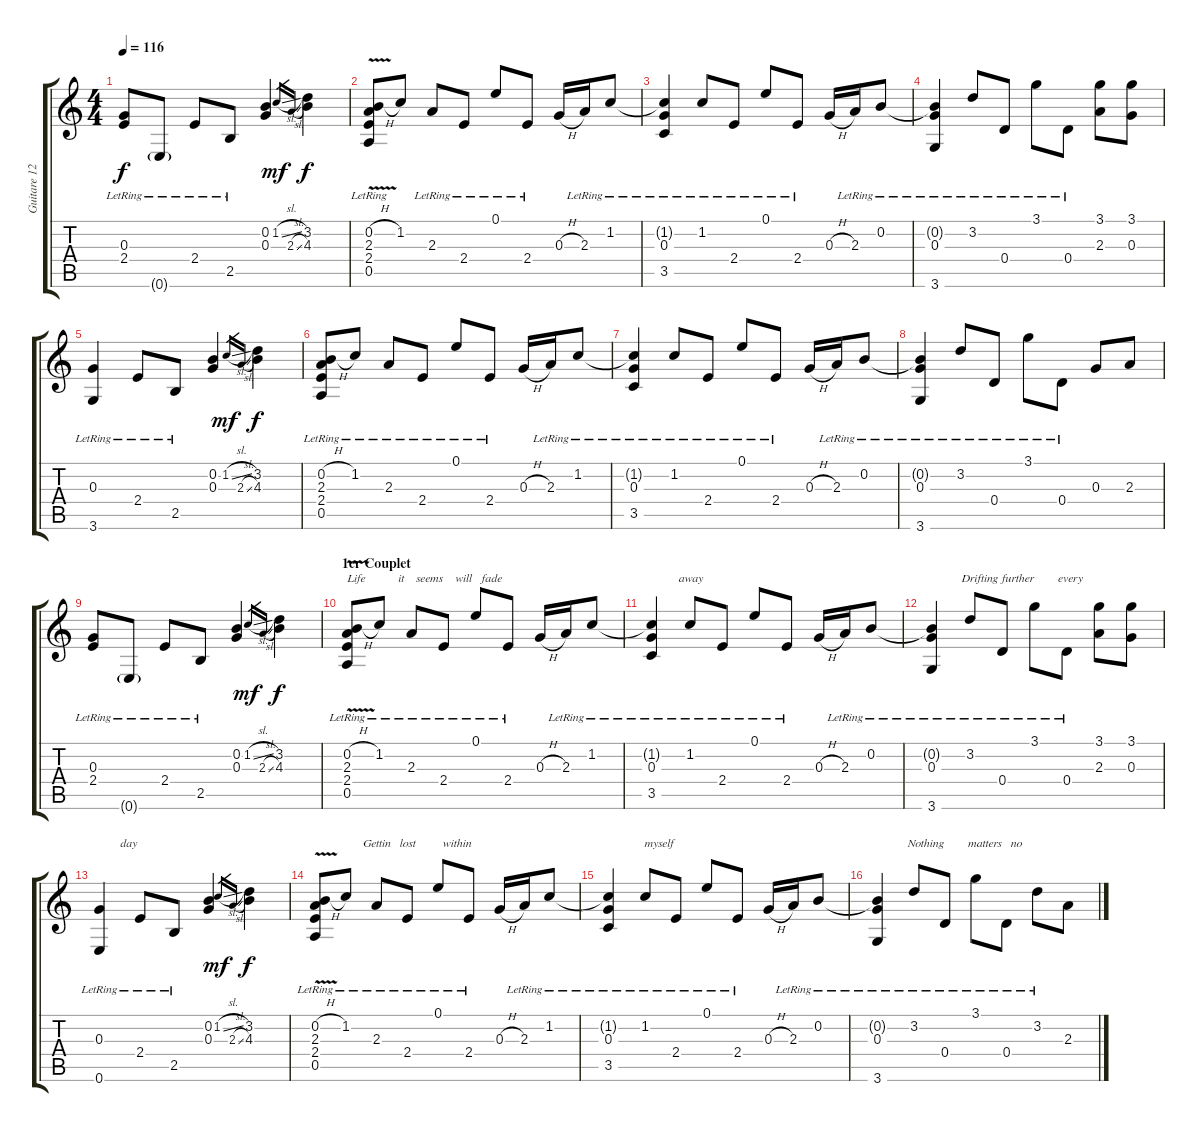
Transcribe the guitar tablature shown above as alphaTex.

\track ("Guitare 12 cordes" "Guitare 12") {instrument acousticguitarsteel}
\staff {score tabs}
\tuning (E4 B3 G3 D3 A2 E2) {hide}
\ts (4 4)
\tempo 116
\clef g2
\ks c
(0.3{lr} 2.4{lr}).8{dy f} 0.6{g lr}.8 2.4{lr}.8 2.5{lr}.8 (0.2 0.3).4 1.2{sl}.16{gr dy mf} 2.3{sl}.16{gr} (3.2 4.3).4{dy f} |
(0.2{h} 2.3{v lr} 2.4{v lr} 0.5{lr}).8 1.2.8 2.3{lr}.8 2.4{lr}.8 0.1{lr}.8 2.4{lr}.8 0.3{h}.16 2.3{lr}.16 1.2{lr}.8 |
(1.2{t} 0.3{lr} 3.5{lr}).4 1.2{lr}.8 2.4{lr}.8 0.1{lr}.8 2.4{lr}.8 0.3{h}.16 2.3{lr}.16 0.2{lr}.8 |
(0.2{t} 0.3{lr} 3.6{lr}).4 3.2{lr}.8 0.4{lr}.8 3.1{lr}.8 0.4{lr}.8 (3.1 2.3).8 (3.1 0.3).8 |
(0.3{lr} 3.6{lr}).4 2.4{lr}.8 2.5{lr}.8 (0.2 0.3).4 1.2{sl}.16{gr dy mf} 2.3{sl}.16{gr} (3.2 4.3).4{dy f} |
(0.2{h} 2.3{lr} 2.4{lr} 0.5{lr}).8 1.2{lr}.8 2.3{lr}.8 2.4{lr}.8 0.1{lr}.8 2.4{lr}.8 0.3{h}.16 2.3{lr}.16 1.2{lr}.8 |
(1.2{t} 0.3{lr} 3.5{lr}).4 1.2{lr}.8 2.4{lr}.8 0.1{lr}.8 2.4{lr}.8 0.3{h}.16 2.3{lr}.16 0.2{lr}.8 |
(0.2{t} 0.3{lr} 3.6{lr}).4 3.2{lr}.8 0.4{lr}.8 3.1{lr}.8 0.4{lr}.8 0.3.8 2.3.8 |
(0.3{lr} 2.4{lr}).8 0.6{g lr}.8 2.4{lr}.8 2.5{lr}.8 (0.2 0.3).4 1.2{sl}.16{gr dy mf} 2.3{sl}.16{gr} (3.2 4.3).4{dy f} |
\section ("" "1er Couplet")
(0.2{h} 2.3{v lr} 2.4{v lr} 0.5{lr}).8{txt "Life           it    seems    will   fade"} 1.2{lr}.8 2.3{lr}.8 2.4{lr}.8 0.1{lr}.8 2.4{lr}.8 0.3{h}.16 2.3{lr}.16 1.2{lr}.8 |
(1.2{t} 0.3 3.5{lr}).4{txt "         away"} 1.2{lr}.8 2.4{lr}.8 0.1{lr}.8 2.4{lr}.8 0.3{h}.16 2.3{lr}.16 0.2{lr}.8 |
(0.2{t} 0.3{lr} 3.6{lr}).4{txt "          Drifting further        every "} 3.2{lr}.8 0.4{lr}.8 3.1{lr}.8 0.4{lr}.8 (3.1 2.3).8 (3.1 0.3).8 |
(0.3{lr} 0.6{lr}).4{txt "       day"} 2.4{lr}.8 2.5{lr}.8 (0.2 0.3).4 1.2{sl}.16{gr dy mf} 2.3{sl}.16{gr} (3.2 4.3).4{dy f} |
(0.2{h} 2.3{v lr} 2.4{v lr} 0.5{lr}).8{txt "                Gettin   lost         within"} 1.2{lr}.8 2.3{lr}.8 2.4{lr}.8 0.1{lr}.8 2.4{lr}.8 0.3{h}.16 2.3{lr}.16 1.2{lr}.8 |
(1.2{t} 0.3{lr} 3.5{lr}).4{txt "            myself"} 1.2{lr}.8 2.4{lr}.8 0.1{lr}.8 2.4{lr}.8 0.3{h}.16 2.3{lr}.16 0.2{lr}.8 |
(0.2{t} 0.3{lr} 3.6{lr}).4{txt "          Nothing        matters   no"} 3.2{lr}.8 0.4{lr}.8 3.1{lr}.8 0.4{lr}.8 3.2{lr}.8 2.3.8
